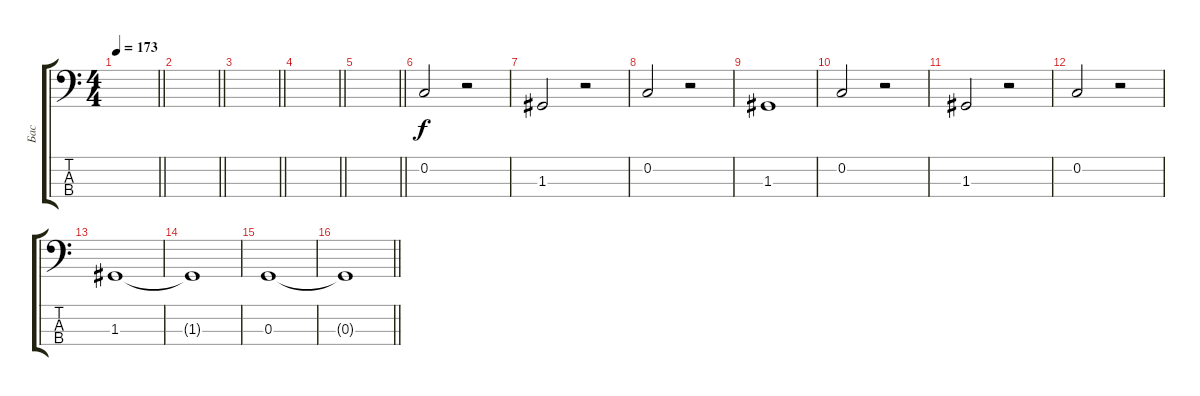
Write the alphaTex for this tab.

\track ("Бас" "Бас") {instrument electricbasspick}
\staff {score tabs}
\tuning (F2 C2 G1 C1) {hide}
\ts (4 4)
\tempo 173
\clef f4
\barLineRight lightlight
\ks c
|
\barLineRight lightlight
|
\barLineRight lightlight
|
\barLineRight lightlight
|
\barLineRight lightlight
|
0.2.2 r.2 |
1.3.2 r.2 |
0.2.2 r.2 |
1.3.1 |
0.2.2 r.2 |
1.3.2 r.2 |
0.2.2 r.2 |
1.3.1 |
1.3{t}.1 |
0.3.1 |
\barLineRight lightlight
0.3{t}.1
